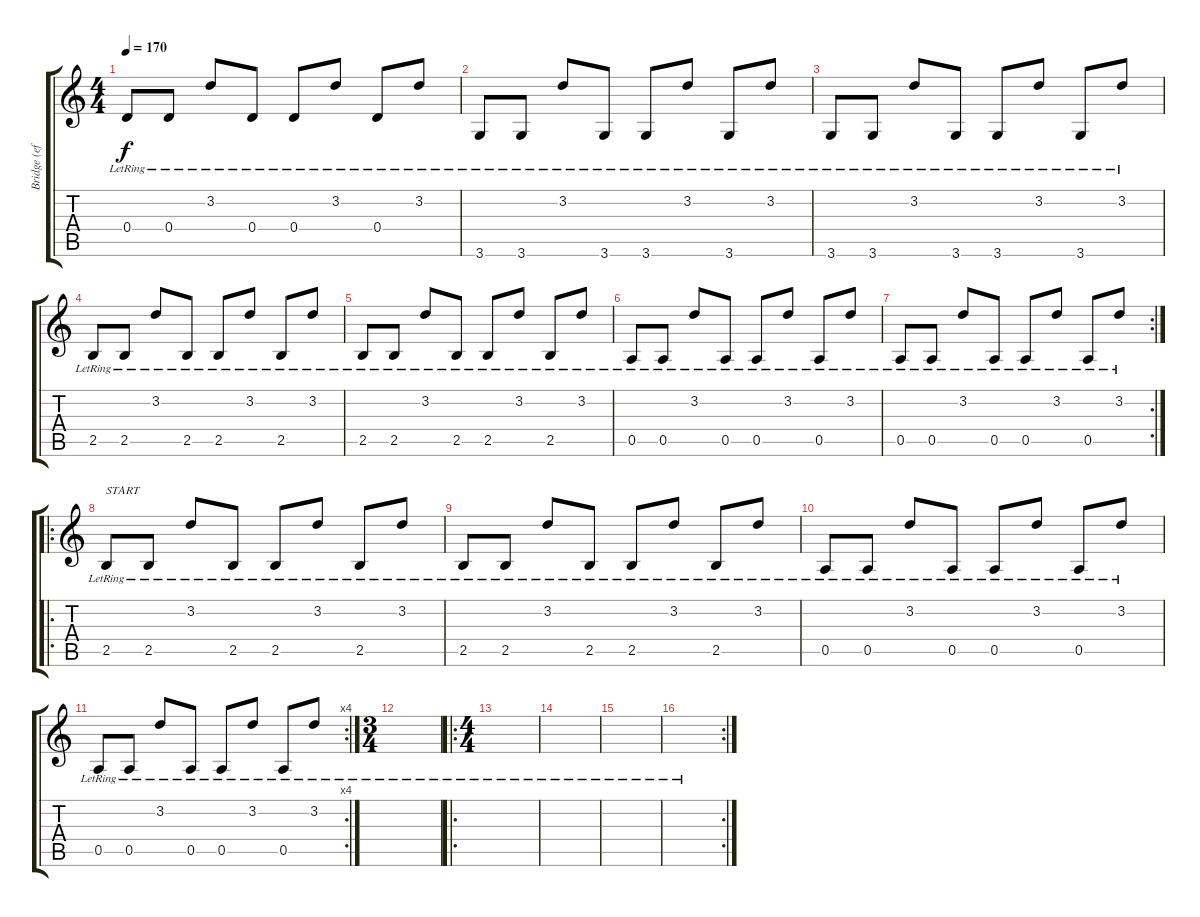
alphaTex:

\track ("Bridge (effects off)" "Bridge (ef") {instrument electricguitarclean}
\staff {score tabs}
\tuning (E4 B3 G3 D3 A2 E2) {hide}
\ts (4 4)
\tempo 170
\clef g2
\ks c
0.4{lr}.8{dy f} 0.4{lr}.8 3.2{lr}.8 0.4{lr}.8 0.4{lr}.8 3.2{lr}.8 0.4{lr}.8 3.2{lr}.8 |
3.6{lr}.8 3.6{lr}.8 3.2{lr}.8 3.6{lr}.8 3.6{lr}.8 3.2{lr}.8 3.6{lr}.8 3.2{lr}.8 |
3.6{lr}.8 3.6{lr}.8 3.2{lr}.8 3.6{lr}.8 3.6{lr}.8 3.2{lr}.8 3.6{lr}.8 3.2{lr}.8 |
2.5{lr}.8 2.5{lr}.8 3.2{lr}.8 2.5{lr}.8 2.5{lr}.8 3.2{lr}.8 2.5{lr}.8 3.2{lr}.8 |
2.5{lr}.8 2.5{lr}.8 3.2{lr}.8 2.5{lr}.8 2.5{lr}.8 3.2{lr}.8 2.5{lr}.8 3.2{lr}.8 |
0.5{lr}.8 0.5{lr}.8 3.2{lr}.8 0.5{lr}.8 0.5{lr}.8 3.2{lr}.8 0.5{lr}.8 3.2{lr}.8 |
\rc 2
0.5{lr}.8 0.5{lr}.8 3.2{lr}.8 0.5{lr}.8 0.5{lr}.8 3.2{lr}.8 0.5{lr}.8 3.2{lr}.8 |
\ro
2.5{lr}.8{txt "START"} 2.5{lr}.8 3.2{lr}.8 2.5{lr}.8 2.5{lr}.8 3.2{lr}.8 2.5{lr}.8 3.2{lr}.8 |
2.5{lr}.8 2.5{lr}.8 3.2{lr}.8 2.5{lr}.8 2.5{lr}.8 3.2{lr}.8 2.5{lr}.8 3.2{lr}.8 |
0.5{lr}.8 0.5{lr}.8 3.2{lr}.8 0.5{lr}.8 0.5{lr}.8 3.2{lr}.8 0.5{lr}.8 3.2{lr}.8 |
\rc 4
0.5{lr}.8 0.5{lr}.8 3.2{lr}.8 0.5{lr}.8 0.5{lr}.8 3.2{lr}.8 0.5{lr}.8 3.2{lr}.8 |
\ts (3 4)
|
\ro
\ts (4 4)
|
|
|
\rc 2
